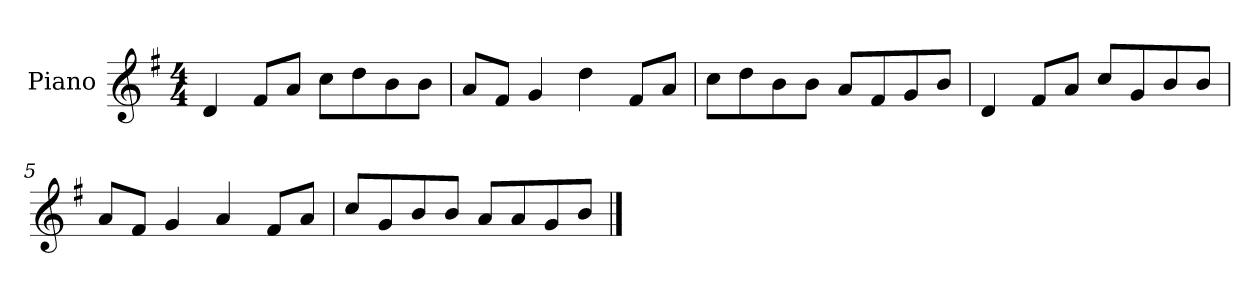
**kern
*part1
*staff1
*I"Piano
*I'P-no
*clefG2
*k[f#]
*M4/4
*MM90
=1
4d/
8f#/L
8a/J
8cc\L
8dd\
8b\
8b\J
=2
8a/L
8f#/J
4g/
4dd\
8f#/L
8a/J
=3
8cc\L
8dd\
8b\
8b\J
8a/L
8f#/
8g/
8b/J
=4
4d/
8f#/L
8a/J
8cc/L
8g/
8b/
8b/J
=5
8a/L
8f#/J
4g/
4a/
8f#/L
8a/J
!!LO:LB:g=z
=6
8cc/L
8g/
8b/
8b/J
8a/L
8a/
8g/
8b/J
==
*-
